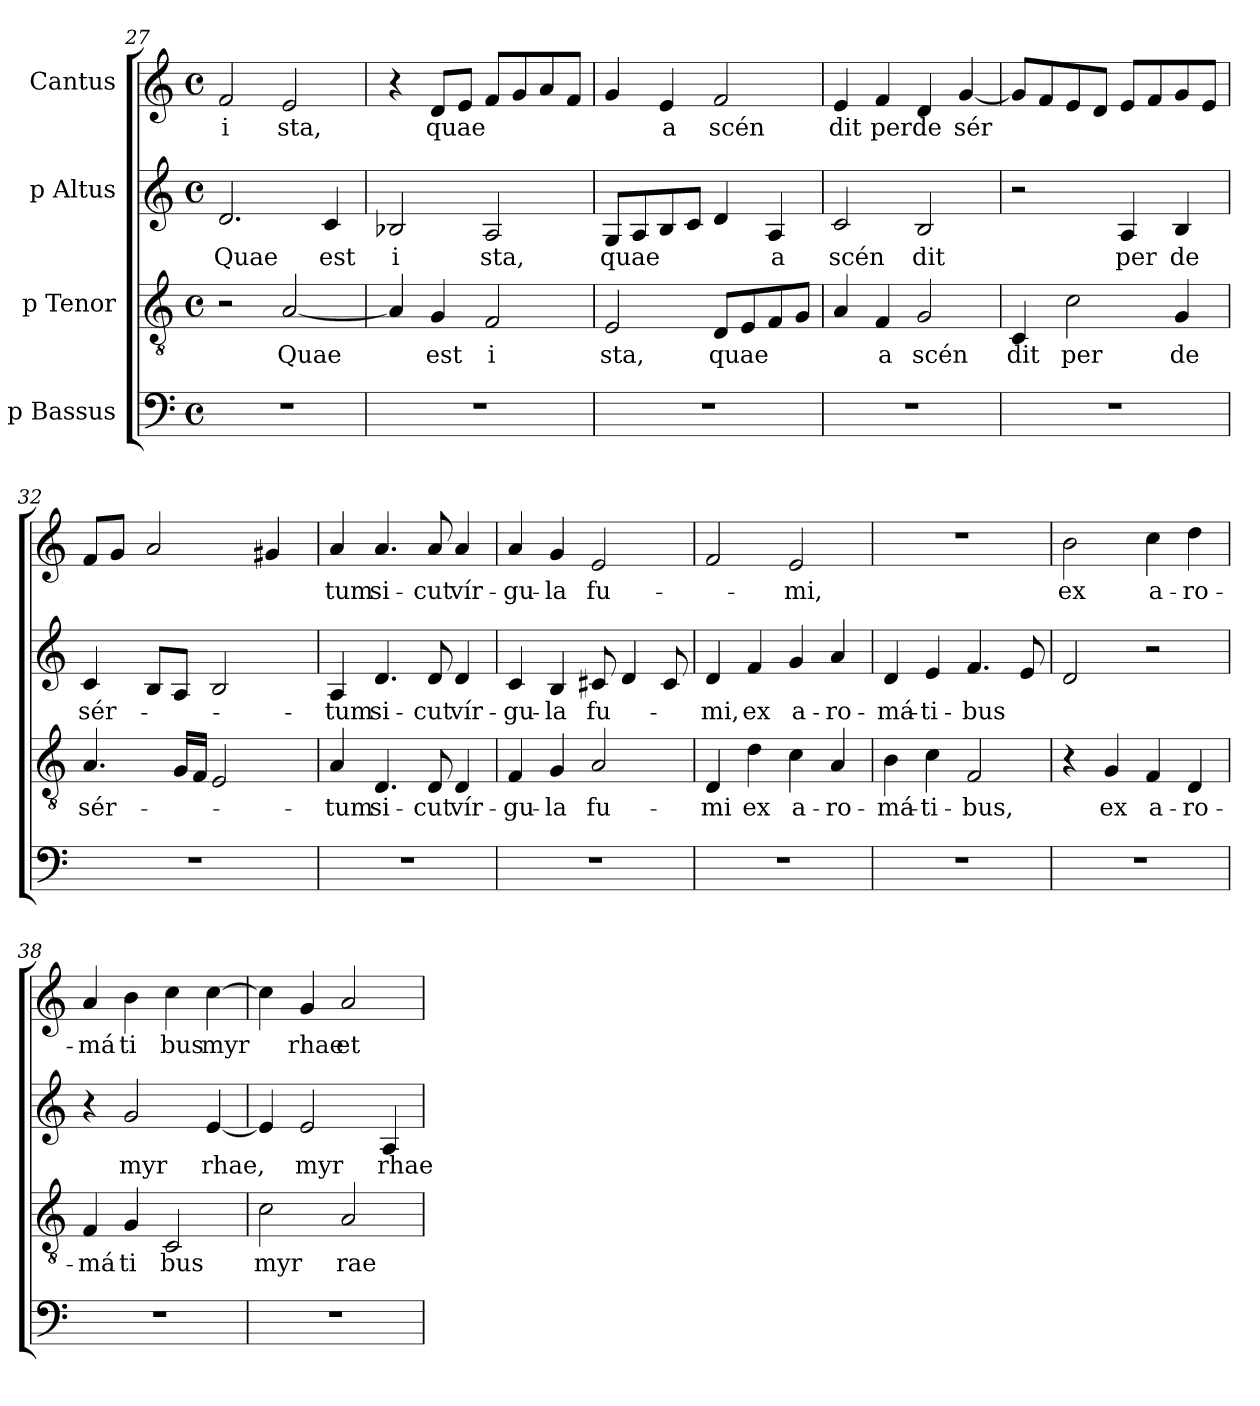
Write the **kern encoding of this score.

**kern	**kern	**text	**kern	**text	**kern	**text
*part4	*part3	*part3	*part2	*part2	*part1	*part1
*staff4	*staff3	*staff3	*staff2	*staff2	*staff1	*staff1
*I"p Bassus	*I"p Tenor	*	*I"p Altus	*	*I"Cantus	*
*clefF4	*clefGv2	*	*clefG2	*	*clefG2	*
*M4/4	*M4/4	*	*M4/4	*	*M4/4	*
*met(c)	*met(c)	*	*met(c)	*	*met(c)	*
=27	=27	=27	=27	=27	=27	=27
!	!	!	!	!LO:LY:b:cj	!	!LO:LY:b:cj
1r	2r	.	2.d/	Quae	2f/	i
!	!	!LO:LY:b:cj	!	!	!	!LO:LY:b:cj
.	[<2A/	Quae	.	.	2e/	sta,
!	!	!	!	!LO:LY:b:cj	!	!
.	.	.	4c/	est	.	.
=28	=28	=28	=28	=28	=28	=28
!	!	!	!	!LO:LY:b:cj	!	!
1r	4A/]	.	2B-X/	i	4r	.
!	!	!LO:LY:b:cj	!	!	!	!LO:LY:b
.	4G/	est	.	.	8d/L	quae
.	.	.	.	.	8e/J	.
!	!	!LO:LY:b:cj	!	!LO:LY:b:cj	!	!
.	2F/	i	2A/	sta,	8f/L	.
.	.	.	.	.	8g/	.
.	.	.	.	.	8a/	.
.	.	.	.	.	8f/J	.
=29	=29	=29	=29	=29	=29	=29
!	!	!LO:LY:b:cj	!	!LO:LY:b	!	!
1r	2E/	sta,	8G/L	quae	4g/	.
.	.	.	8A/	.	.	.
!	!	!	!	!	!	!LO:LY:b:cj
.	.	.	8B/	.	4e/	a
.	.	.	8c/J	.	.	.
!	!	!LO:LY:b	!	!	!	!LO:LY:b:cj
.	8D/L	quae	4d/	.	2f/	scén
.	8E/	.	.	.	.	.
!	!	!	!	!LO:LY:b:cj	!	!
.	8F/	.	4A/	a	.	.
.	8G/J	.	.	.	.	.
=30	=30	=30	=30	=30	=30	=30
!	!	!	!	!LO:LY:b:cj	!	!LO:LY:b:cj
1r	4A/	.	2c/	scén	4e/	dit
!	!	!LO:LY:b:cj	!	!	!	!LO:LY:b:cj
.	4F/	a	.	.	4f/	per
!	!	!LO:LY:b:cj	!	!LO:LY:b:cj	!	!LO:LY:b:cj
.	2G/	scén	2B/	dit	4d/	de
!	!	!	!	!	!	!LO:LY:b
.	.	.	.	.	[<4g/	sér
=31	=31	=31	=31	=31	=31	=31
!	!	!LO:LY:b:cj	!	!	!	!
1r	4C/	dit	2r	.	8g/L]	.
.	.	.	.	.	8f/	.
!	!	!LO:LY:b:cj	!	!	!	!
.	2c\	per	.	.	8e/	.
.	.	.	.	.	8d/J	.
!	!	!	!	!LO:LY:b:cj	!	!
.	.	.	4A/	per	8e/L	.
.	.	.	.	.	8f/	.
!	!	!LO:LY:b:cj	!	!LO:LY:b:cj	!	!
.	4G/	de	4B/	de	8g/	.
.	.	.	.	.	8e/J	.
!!LO:LB:g=z
=32	=32	=32	=32	=32	=32	=32
!	!	!LO:LY:b	!	!LO:LY:b	!	!
*	*	*	*	*	*^	*
1r	4.A/	sér-	4c/	sér-	8f/L	8.ryy	.
.	.	.	.	.	8g/J	.	.
.	.	.	.	.	.	2ryy	.
.	.	.	8B/L	.	2a/	.	.
.	16G/L	.	8A/J	.	.	.	.
.	16F/J	.	.	.	.	.	.
.	2E/	.	2B/	.	.	.	.
.	.	.	.	.	.	4ryy	.
.	.	.	.	.	4g#X/	.	.
.	.	.	.	.	.	16ryy	.
=33	=33	=33	=33	=33	=33	=33	=33
!	!	!LO:LY:b:cj	!	!LO:LY:b:cj	!	!	!LO:LY:b:cj
*	*	*	*	*	*v	*v	*
1r	4A/	-tum	4A/	-tum	4a/	tum
!	!	!LO:LY:b:cj	!	!LO:LY:b:cj	!	!LO:LY:b:cj
.	4.D/	si-	4.d/	si-	4.a/	si-
!	!	!LO:LY:b:cj	!	!LO:LY:b:cj	!	!LO:LY:b:cj
.	8D/	-cut	8d/	-cut	8a/	-cut
!	!	!LO:LY:b:cj	!	!LO:LY:b:cj	!	!LO:LY:b:cj
.	4D/	vír-	4d/	vír-	4a/	vír-
=34	=34	=34	=34	=34	=34	=34
!	!	!LO:LY:b:cj	!	!LO:LY:b:cj	!	!LO:LY:b:cj
1r	4F/	-gu-	4c/	-gu-	4a/	-gu-
!	!	!LO:LY:b:cj	!	!LO:LY:b:cj	!	!LO:LY:b:cj
.	4G/	-la	4B/	-la	4g/	-la
!	!	!LO:LY:b:cj	!	!LO:LY:b:cj	!	!LO:LY:b:cj
.	2A/	fu-	8c#X/	fu-	2e/	fu-
.	.	.	4d/	.	.	.
.	.	.	8c#/	.	.	.
=35	=35	=35	=35	=35	=35	=35
!	!	!LO:LY:b:cj	!	!LO:LY:b:cj	!	!
1r	4D/	-mi	4d/	-mi,	2f/	.
!	!	!LO:LY:b:cj	!	!LO:LY:b:cj	!	!
.	4d\	ex	4f/	ex	.	.
!	!	!LO:LY:b:cj	!	!LO:LY:b:cj	!	!LO:LY:b:cj
.	4c\	a-	4g/	a-	2e/	-mi,
!	!	!LO:LY:b:cj	!	!LO:LY:b:cj	!	!
.	4A/	-ro-	4a/	-ro-	.	.
=36	=36	=36	=36	=36	=36	=36
!	!	!LO:LY:b:cj	!	!LO:LY:b:cj	!	!
1r	4B\	-má-	4d/	-má-	1r	.
!	!	!LO:LY:b:cj	!	!LO:LY:b:cj	!	!
.	4c\	-ti-	4e/	-ti-	.	.
!	!	!LO:LY:b:cj	!	!LO:LY:b	!	!
.	2F/	-bus,	4.f/	-bus	.	.
.	.	.	8e/	.	.	.
=37	=37	=37	=37	=37	=37	=37
!	!	!	!	!	!	!LO:LY:b:cj
1r	4r	.	2d/	.	2b\	ex
!	!	!LO:LY:b:cj	!	!	!	!
.	4G/	ex	.	.	.	.
!	!	!LO:LY:b:cj	!	!	!	!LO:LY:b:cj
.	4F/	a-	2r	.	4cc\	a-
!	!	!LO:LY:b:cj	!	!	!	!LO:LY:b:cj
.	4D/	-ro-	.	.	4dd\	-ro-
!!LO:LB:g=z
=38	=38	=38	=38	=38	=38	=38
!	!	!LO:LY:b:cj	!	!	!	!LO:LY:b:cj
1r	4F/	-má	4r	.	4a/	-má
!	!	!LO:LY:b:cj	!	!LO:LY:b:cj	!	!LO:LY:b:cj
.	4G/	ti	2g/	myr	4b\	ti
!	!	!LO:LY:b:cj	!	!	!	!LO:LY:b:cj
.	2C/	bus	.	.	4cc\	bus
!	!	!	!	!LO:LY:b:cj	!	!LO:LY:b:cj
.	.	.	[<4e/	rhae,	[>4cc\	myr
=39	=39	=39	=39	=39	=39	=39
!	!	!LO:LY:b:cj	!	!	!	!
1r	2c\	myr	4e/]	.	4cc\]	.
!	!	!	!	!LO:LY:b:cj	!	!LO:LY:b:cj
.	.	.	2e/	myr	4g/	rhae
!	!	!LO:LY:b:cj	!	!	!	!LO:LY:b:cj
.	2A/	rae	.	.	2a/	et
!	!	!	!	!LO:LY:b:cj	!	!
.	.	.	4A/	rhae	.	.
=	=	=	=	=	=	=
*-	*-	*-	*-	*-	*-	*-
